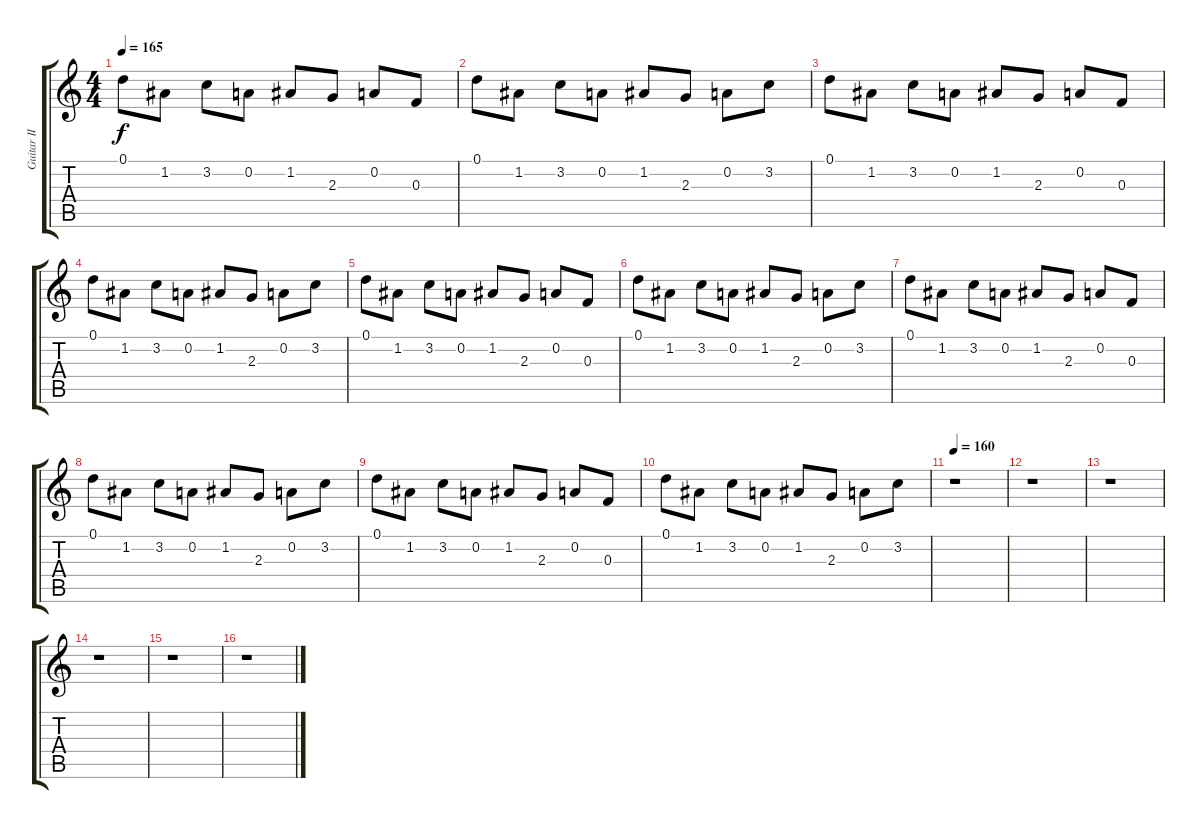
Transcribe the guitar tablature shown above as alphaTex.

\track ("Guitar II" "Guitar II") {instrument distortionguitar}
\staff {score tabs}
\tuning (D4 A3 F3 C3 G2 D2) {hide}
\ts (4 4)
\tempo 165
\clef g2
\ks c
0.1.8{dy f} 1.2.8 3.2.8 0.2.8 1.2.8 2.3.8 0.2.8 0.3.8 |
0.1.8 1.2.8 3.2.8 0.2.8 1.2.8 2.3.8 0.2.8 3.2.8 |
0.1.8 1.2.8 3.2.8 0.2.8 1.2.8 2.3.8 0.2.8 0.3.8 |
0.1.8 1.2.8 3.2.8 0.2.8 1.2.8 2.3.8 0.2.8 3.2.8 |
0.1.8 1.2.8 3.2.8 0.2.8 1.2.8 2.3.8 0.2.8 0.3.8 |
0.1.8 1.2.8 3.2.8 0.2.8 1.2.8 2.3.8 0.2.8 3.2.8 |
0.1.8 1.2.8 3.2.8 0.2.8 1.2.8 2.3.8 0.2.8 0.3.8 |
0.1.8 1.2.8 3.2.8 0.2.8 1.2.8 2.3.8 0.2.8 3.2.8 |
0.1.8 1.2.8 3.2.8 0.2.8 1.2.8 2.3.8 0.2.8 0.3.8 |
0.1.8 1.2.8 3.2.8 0.2.8 1.2.8 2.3.8 0.2.8 3.2.8 |
\tempo 160
r.1 |
r.1 |
r.1 |
r.1 |
r.1 |
r.1
